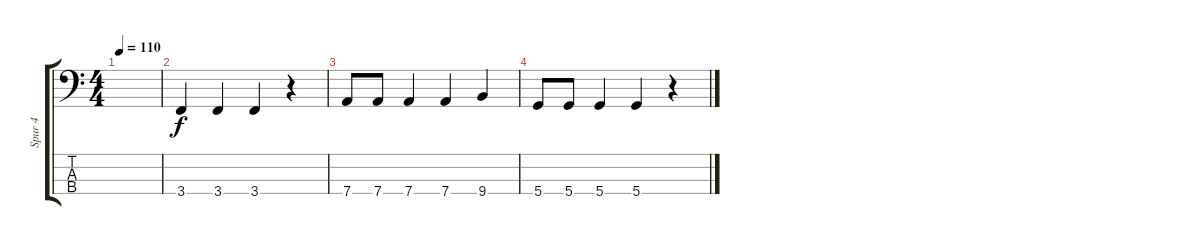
\track ("Spur 4" "Spur 4") {instrument electricbasspick}
\staff {score tabs}
\tuning (G2 D2 A1 D1) {hide}
\ts (4 4)
\tempo 110
\clef f4
\ks c
|
3.4.4 3.4.4 3.4.4 r.4 |
7.4.8 7.4.8 7.4.4 7.4.4 9.4.4 |
5.4.8 5.4.8 5.4.4 5.4.4 r.4
